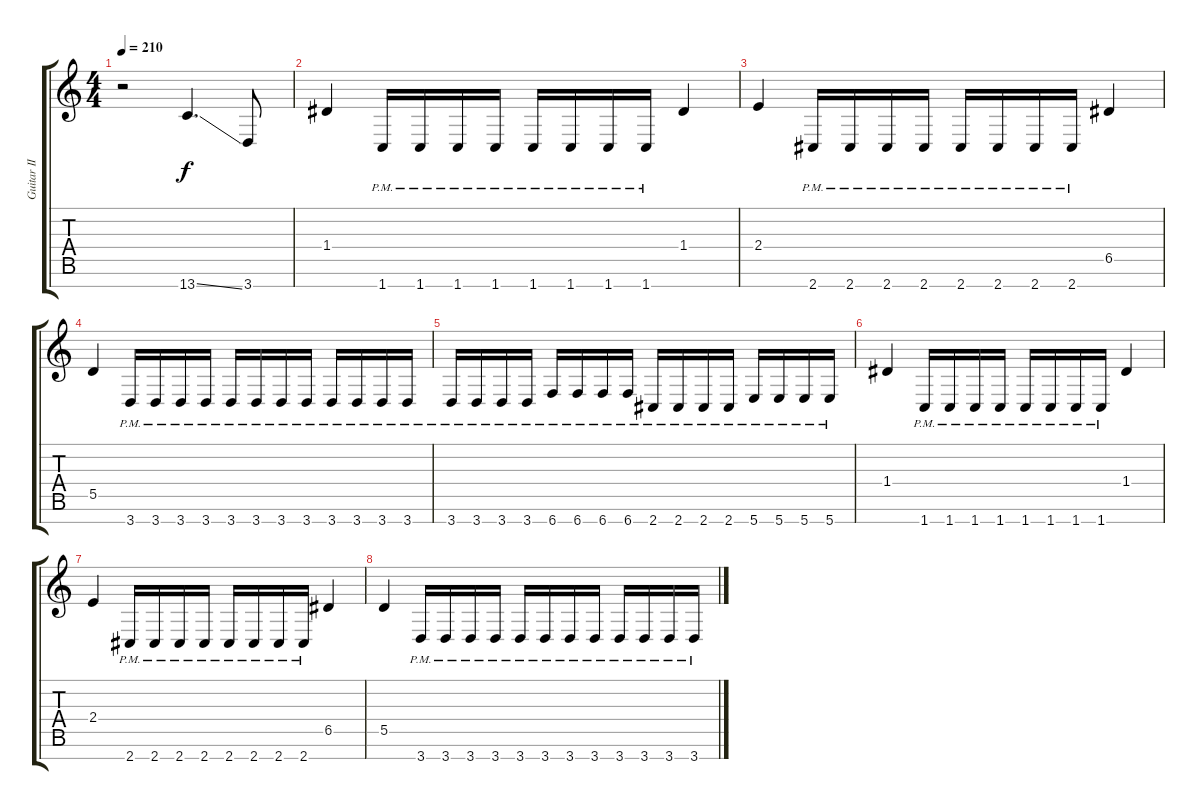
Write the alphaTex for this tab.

\track ("Guitar II" "Guitar II") {instrument distortionguitar}
\staff {score tabs}
\tuning (E4 B3 G3 D3 A2 E2 B1) {hide}
\ts (4 4)
\tempo 210
\clef g2
\ks c
r.2{dy f} 13.7{ss}.4{d} 3.7.8 |
1.4.4 1.7{pm}.16 1.7{pm}.16 1.7{pm}.16 1.7{pm}.16 1.7{pm}.16 1.7{pm}.16 1.7{pm}.16 1.7{pm}.16 1.4.4 |
2.4.4 2.7{pm}.16 2.7{pm}.16 2.7{pm}.16 2.7{pm}.16 2.7{pm}.16 2.7{pm}.16 2.7{pm}.16 2.7{pm}.16 6.5.4 |
5.5.4 3.7{pm}.16 3.7{pm}.16 3.7{pm}.16 3.7{pm}.16 3.7{pm}.16 3.7{pm}.16 3.7{pm}.16 3.7{pm}.16 3.7{pm}.16 3.7{pm}.16 3.7{pm}.16 3.7{pm}.16 |
3.7{pm}.16 3.7{pm}.16 3.7{pm}.16 3.7{pm}.16 6.7{pm}.16 6.7{pm}.16 6.7{pm}.16 6.7{pm}.16 2.7{pm}.16 2.7{pm}.16 2.7{pm}.16 2.7{pm}.16 5.7{pm}.16 5.7{pm}.16 5.7{pm}.16 5.7{pm}.16 |
1.4.4 1.7{pm}.16 1.7{pm}.16 1.7{pm}.16 1.7{pm}.16 1.7{pm}.16 1.7{pm}.16 1.7{pm}.16 1.7{pm}.16 1.4.4 |
2.4.4 2.7{pm}.16 2.7{pm}.16 2.7{pm}.16 2.7{pm}.16 2.7{pm}.16 2.7{pm}.16 2.7{pm}.16 2.7{pm}.16 6.5.4 |
5.5.4 3.7{pm}.16 3.7{pm}.16 3.7{pm}.16 3.7{pm}.16 3.7{pm}.16 3.7{pm}.16 3.7{pm}.16 3.7{pm}.16 3.7{pm}.16 3.7{pm}.16 3.7{pm}.16 3.7{pm}.16
